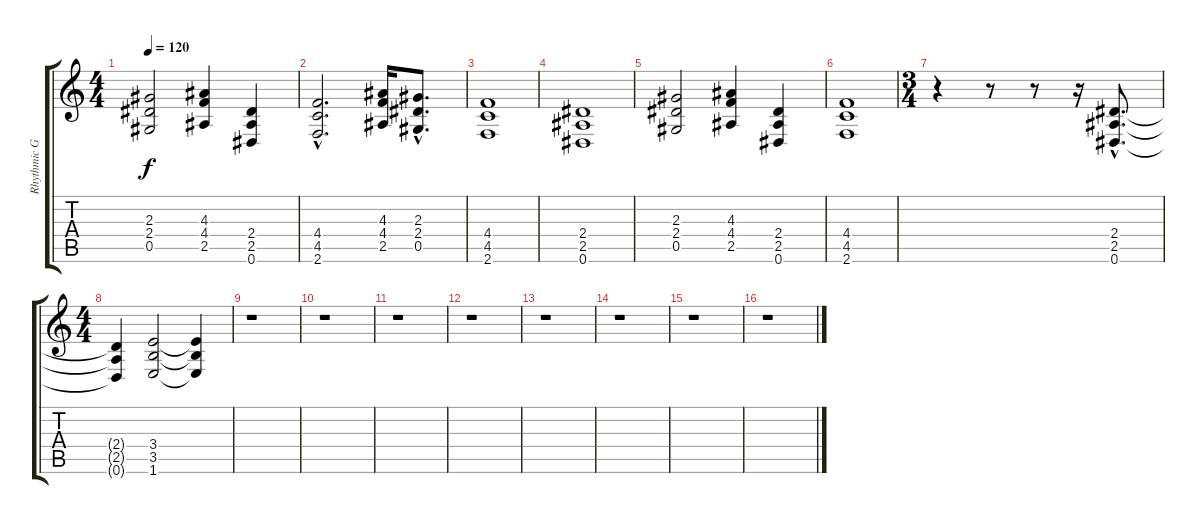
\track ("Rhythmic Guitar" "Rhythmic G") {instrument distortionguitar}
\staff {score tabs}
\tuning (Eb4 Bb3 Gb3 Db3 Ab2 Eb2) {hide}
\ts (4 4)
\tempo 120
\clef g2
\ks c
(2.3 2.4 0.5).2{dy f} (4.3 4.4 2.5).4 (2.4 2.5 0.6).4 |
(4.4{hac} 4.5{hac} 2.6{hac}).2{d} (4.3 4.4 2.5).16 (2.3{hac} 2.4{hac} 0.5{hac}).8{d} |
(4.4 4.5 2.6).1 |
(2.4 2.5 0.6).1 |
(2.3 2.4 0.5).2 (4.3 4.4 2.5).4 (2.4 2.5 0.6).4 |
(4.4 4.5 2.6).1 |
\ts (3 4)
r.4 r.8 r.8 r.16 (2.4{hac} 2.5{hac} 0.6{hac}).8{d} |
\ts (4 4)
(2.4{t} 2.5{t} 0.6{t}).4 (3.4 3.5 1.6).2 (3.4{t} 3.5{t} 1.6{t}).4 |
r.1 |
r.1 |
r.1 |
r.1 |
r.1 |
r.1 |
r.1 |
r.1
